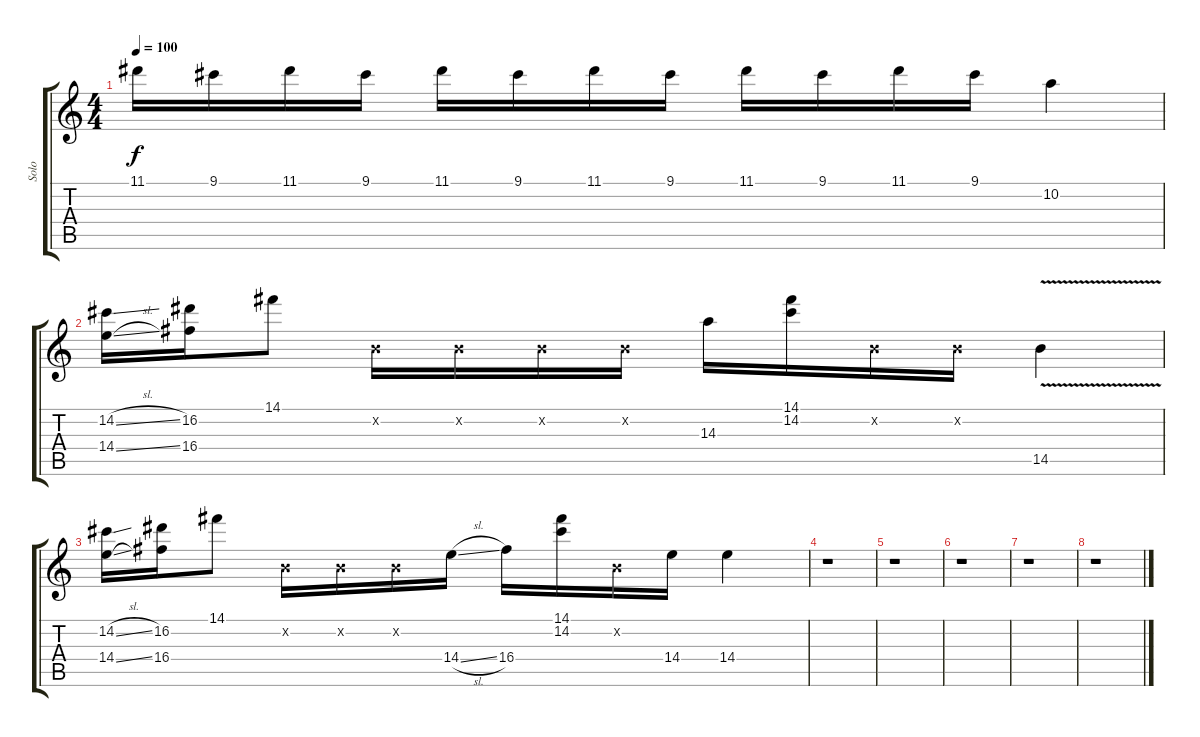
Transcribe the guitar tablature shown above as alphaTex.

\track ("Solo" "Solo") {instrument overdrivenguitar}
\staff {score tabs}
\tuning (E4 B3 G3 D3 A2 E2) {hide}
\ts (4 4)
\tempo 100
\clef g2
\ks c
11.1.16{dy f} 9.1.16 11.1.16 9.1.16 11.1.16 9.1.16 11.1.16 9.1.16 11.1.16 9.1.16 11.1.16 9.1.16 10.2.4 |
(14.2{sl} 14.4{sl}).16 (16.2 16.4).16 14.1.8 0.2{x}.16 0.2{x}.16 0.2{x}.16 0.2{x}.16 14.3.16 (14.1 14.2).16 0.2{x}.16 0.2{x}.16 14.5{v}.4 |
(14.2{sl} 14.4{sl}).16 (16.2 16.4).16 14.1.8 0.2{x}.16 0.2{x}.16 0.2{x}.16 14.4{sl}.16 16.4.16 (14.1 14.2).16 0.2{x}.16 14.4.16 14.4.4 |
r.1 |
r.1 |
r.1 |
r.1 |
r.1
